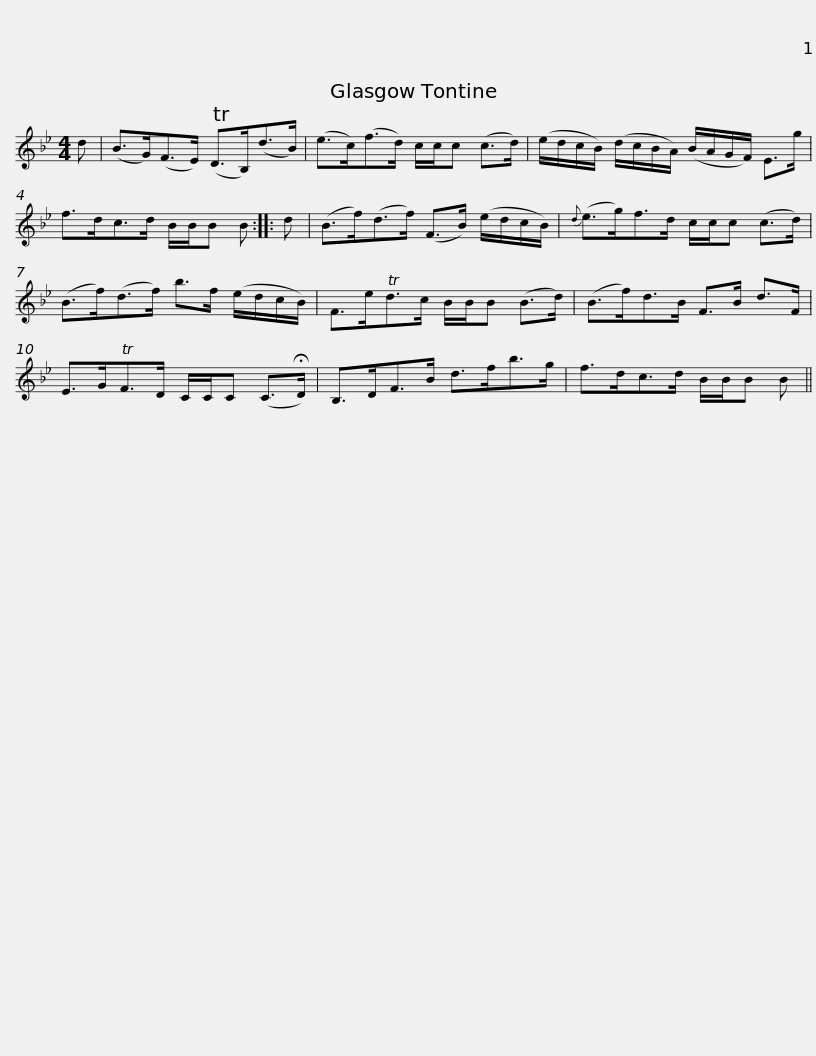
X:1
L:1/8
M:4/4
I:linebreak $
K:Bb
V:1 treble
V:1
 d | (B>G)(F>E) (TD>B,)(d>B) | (e>c)(f>d) c/c/c (c>d) | (e/d/c/B/) (d/c/B/A/) (B/A/G/F/) E>g | f>dc>d B/B/B B ::$ %5
 d | (B>f)(d>f) (F>B) (e/d/c/B/) |{d} (e>g)f>d c/c/c (c>d) | (B>f)(d>f) b>f (e/d/c/B/) | F>eTd>c B/B/B (B>d) |$ %10
 (B>f)d>B F>B d>F | E>GTF>D C/C/C (C>!fermata!D) | B,>DF>B d>fb>g | f>dc>d B/B/B B || %14
